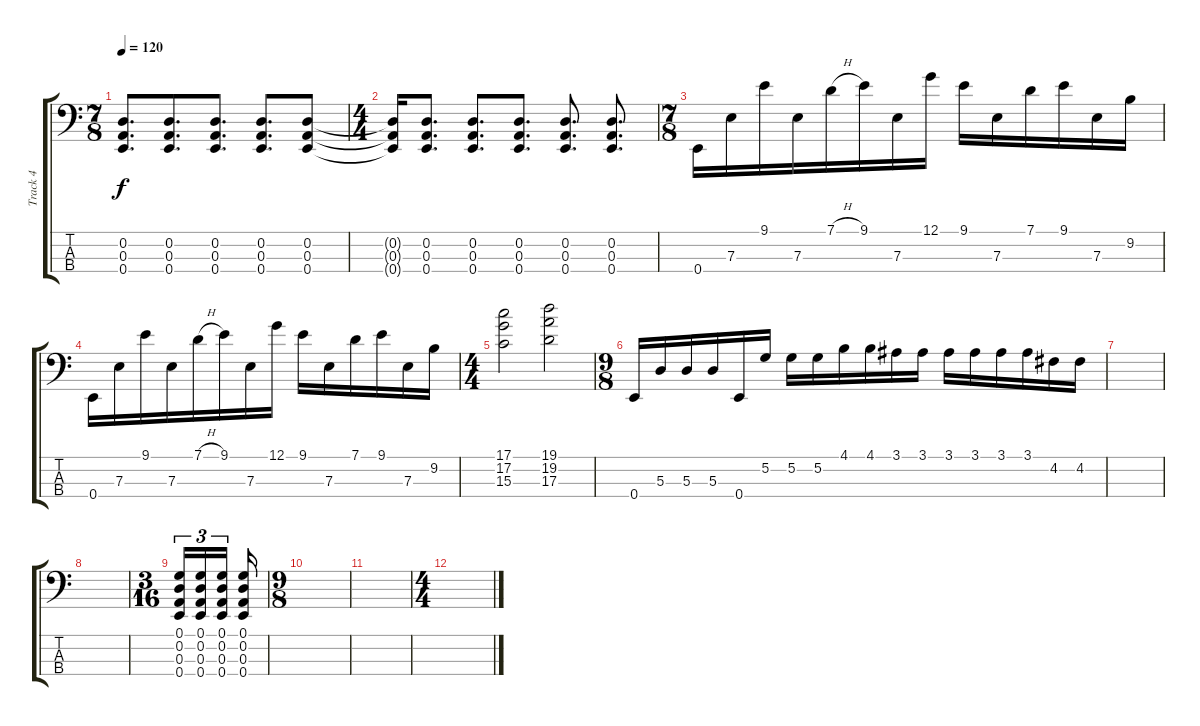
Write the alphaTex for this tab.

\track ("Track 4" "Track 4") {instrument distortionguitar}
\staff {score tabs}
\tuning (G2 D2 A1 E1) {hide}
\ts (7 8)
\tempo 120
\clef f4
\ks c
(0.2 0.3 0.4).8{d dy f} (0.2 0.3 0.4).8{d} (0.2 0.3 0.4).8{d} (0.2 0.3 0.4).8{d} (0.2 0.3 0.4).8 |
\ts (4 4)
(0.2{t} 0.3{t} 0.4{t}).16 (0.2 0.3 0.4).8{d} (0.2 0.3 0.4).8{d} (0.2 0.3 0.4).8{d} (0.2 0.3 0.4).8{d} (0.2 0.3 0.4).8{d} |
\ts (7 8)
0.4.16 7.3.16 9.1.16 7.3.16 7.1{h}.16 9.1.16 7.3.16 12.1.16 9.1.16 7.3.16 7.1.16 9.1.16 7.3.16 9.2.16 |
0.4.16 7.3.16 9.1.16 7.3.16 7.1{h}.16 9.1.16 7.3.16 12.1.16 9.1.16 7.3.16 7.1.16 9.1.16 7.3.16 9.2.16 |
\ts (4 4)
(17.1 17.2 15.3).2 (19.1 19.2 17.3).2 |
\ts (9 8)
0.4.16 5.3.16 5.3.16 5.3.16 0.4.16 5.2.16 5.2.16 5.2.16 4.1.16 4.1.16 3.1.16 3.1.16 3.1.16 3.1.16 3.1.16 3.1.16 4.2.16 4.2.16 |
|
|
\ts (3 16)
(0.1 0.2 0.3 0.4).16{tu (3 2)} (0.1 0.2 0.3 0.4).16{tu (3 2)} (0.1 0.2 0.3 0.4).16{tu (3 2)} (0.1 0.2 0.3 0.4).16 |
\ts (9 8)
|
|
\ts (4 4)
